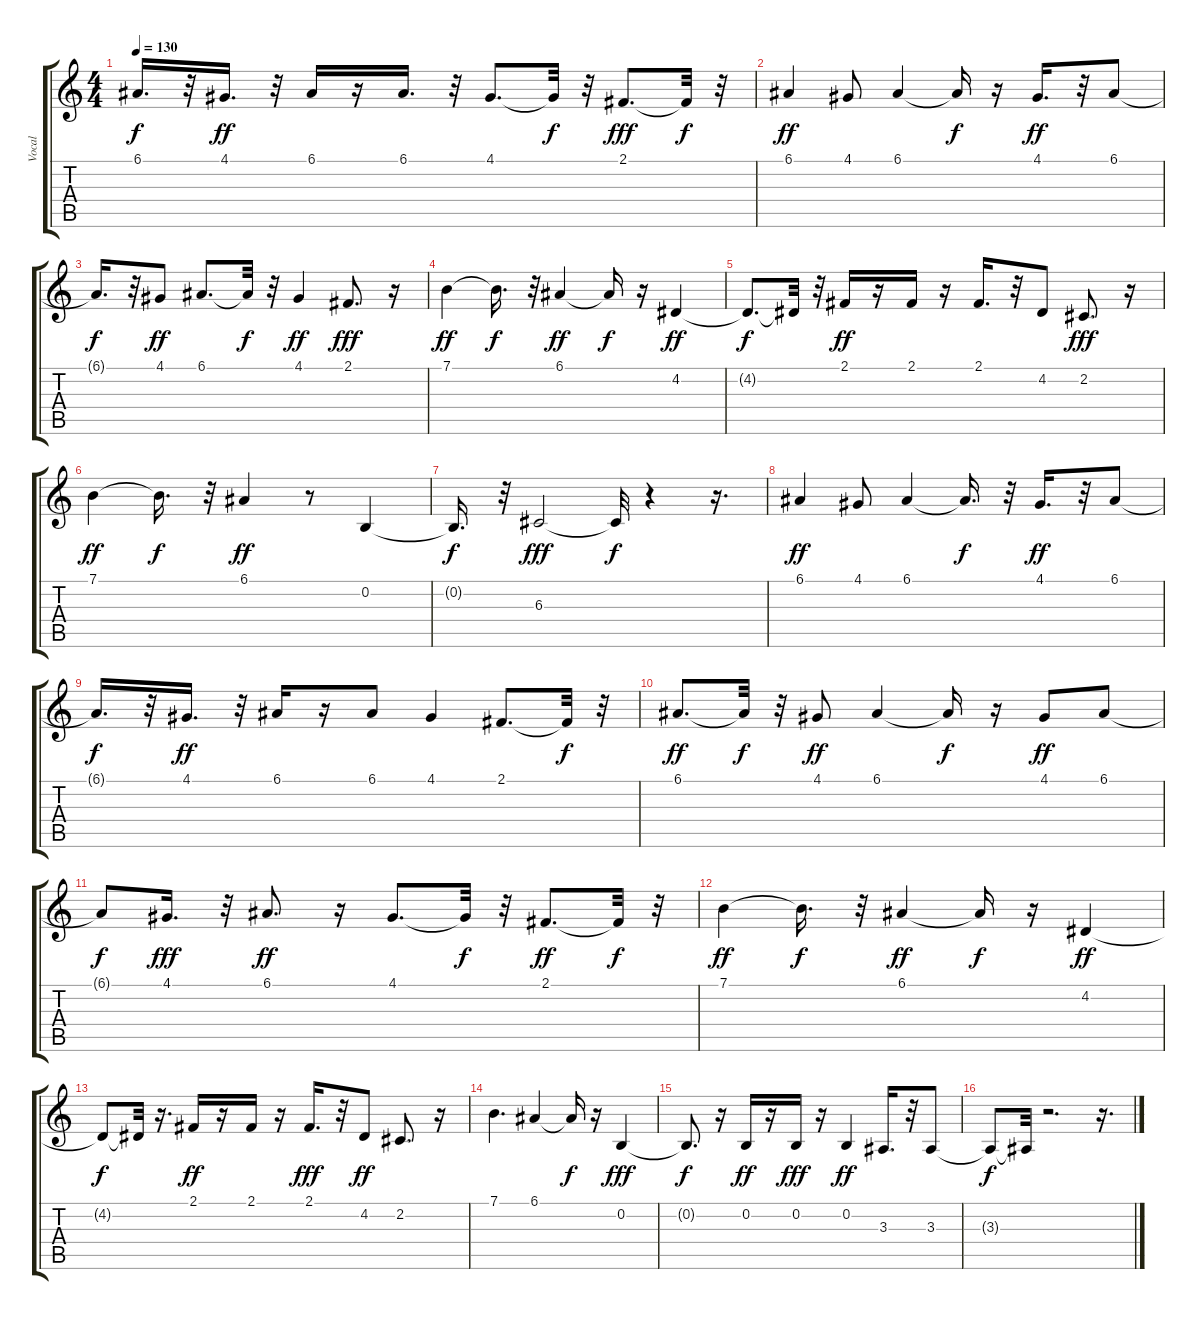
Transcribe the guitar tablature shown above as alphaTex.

\track ("Vocal" "Vocal") {instrument altosax}
\staff {score tabs}
\tuning (E4 B3 G3 D3 A2 E2) {hide}
\ts (4 4)
\tempo 130
\clef g2
\ks c
6.1{t}.16{d dy f} r.32 4.1.16{d dy ff} r.32 6.1.16 r.16 6.1.16{d} r.32 4.1.8{d} 4.1{t}.32{dy f} r.32 2.1.8{d dy fff} 2.1{t}.32{dy f} r.32 |
6.1.4{dy ff} 4.1.8 6.1.4 6.1{t}.16{dy f} r.16 4.1.16{d dy ff} r.32 6.1.8 |
6.1{t}.16{d dy f} r.32 4.1.8{dy ff} 6.1.8{d} 6.1{t}.32{dy f} r.32 4.1.4{dy ff} 2.1.8{d dy fff} r.16 |
7.1.4{dy ff} 7.1{t}.16{d dy f} r.32 6.1.4{dy ff} 6.1{t}.16{dy f} r.16 4.2.4{dy ff} |
4.2{t}.8{d dy f} 4.2{t}.32 r.32 2.1.16{dy ff} r.16 2.1.16 r.16 2.1.16{d} r.32 4.2.8 2.2.8{d dy fff} r.16 |
7.1.4{dy ff} 7.1{t}.16{d dy f} r.32 6.1.4{dy ff} r.8 0.2.4 |
0.2{t}.16{d dy f} r.32 6.3.2{dy fff} 6.3{t}.32{dy f} r.4 r.16{d} |
6.1.4{dy ff} 4.1.8 6.1.4 6.1{t}.16{d dy f} r.32 4.1.16{d dy ff} r.32 6.1.8 |
6.1{t}.16{d dy f} r.32 4.1.16{d dy ff} r.32 6.1.16 r.16 6.1.8 4.1.4 2.1.8{d} 2.1{t}.32{dy f} r.32 |
6.1.8{d dy ff} 6.1{t}.32{dy f} r.32 4.1.8{dy ff} 6.1.4 6.1{t}.16{dy f} r.16 4.1.8{dy ff} 6.1.8 |
6.1{t}.8{dy f} 4.1.16{d dy fff} r.32 6.1.8{d dy ff} r.16 4.1.8{d} 4.1{t}.32{dy f} r.32 2.1.8{d dy ff} 2.1{t}.32{dy f} r.32 |
7.1.4{dy ff} 7.1{t}.16{d dy f} r.32 6.1.4{dy ff} 6.1{t}.16{dy f} r.16 4.2.4{dy ff} |
4.2{t}.8{dy f} 4.2{t}.32 r.16{d} 2.1.16{dy ff} r.16 2.1.16 r.16 2.1.16{d dy fff} r.32 4.2.8{dy ff} 2.2.8{d} r.16 |
7.1.4{d} 6.1.4 6.1{t}.16{dy f} r.16 0.2.4{dy fff} |
0.2{t}.8{d dy f} r.16 0.2.16{dy ff} r.16 0.2.16{dy fff} r.16 0.2.4{dy ff} 3.3.16{d} r.32 3.3.8 |
3.3{t}.8{dy f} 3.3{t}.32 r.2{d} r.16{d}
